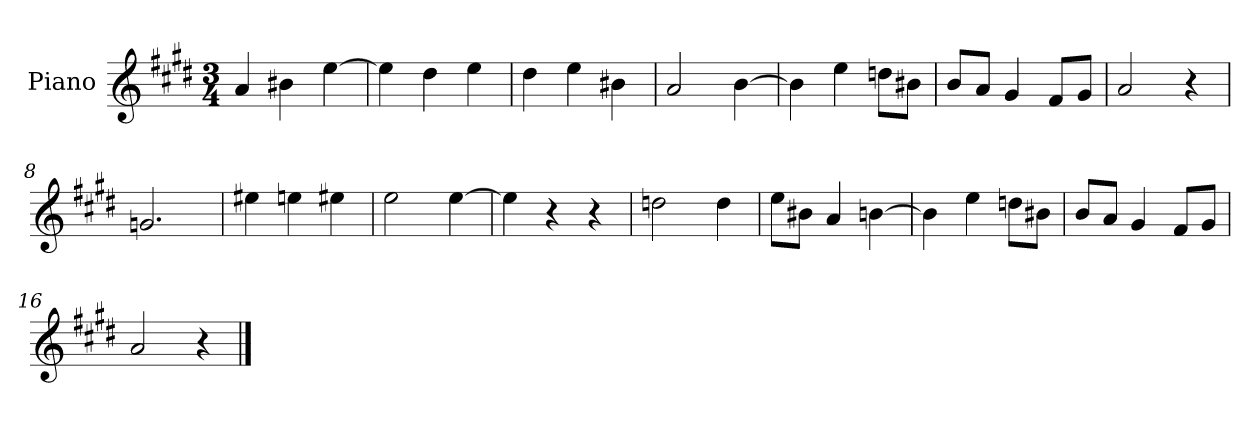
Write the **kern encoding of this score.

**kern
*part1
*staff1
*I"Piano
*I'P-no
*clefG2
*k[f#c#g#d#]
*M3/4
*MM176
=1
4a/
4b#X\
[4ee\
=2
4ee\]
4dd#\
4ee\
=3
4dd#\
4ee\
4b#X\
=4
2a/
[4b\
=5
4b\]
4ee\
8ddn\L
8b#X\J
=6
8b/L
8a/J
4g#/
8f#/L
8g#/J
=7
2a/
4r
=8
2.gn/
=9
4ee#X\
4een\
4ee#X\
!!LO:LB:g=z
=10
2ee\
[4ee\
=11
4ee\]
4r
4r
=12
2ddn\
4dd\
=13
8ee\L
8b#X\J
4a/
[4bn\
=14
4b\]
4ee\
8ddn\L
8b#X\J
=15
8b/L
8a/J
4g#/
8f#/L
8g#/J
=16
2a/
4r
==
*-
